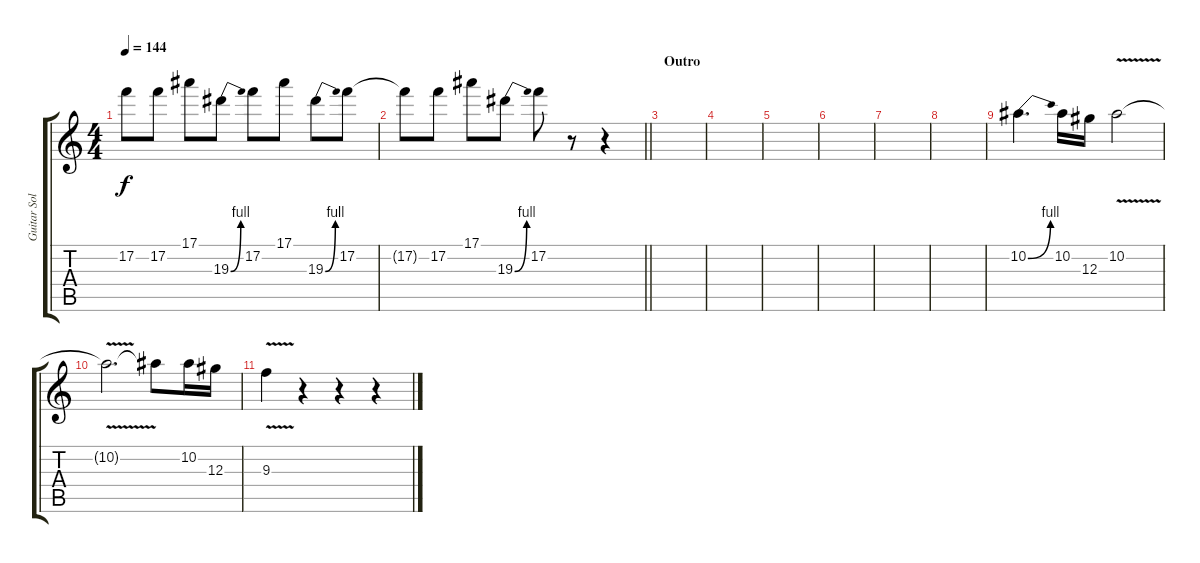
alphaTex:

\track ("Guitar Solo" "Guitar Sol") {instrument distortionguitar}
\staff {score tabs}
\tuning (F4 C4 Ab3 Eb3 Bb2 F2) {hide}
\ts (4 4)
\tempo 144
\clef g2
\ks c
17.2{t}.8{dy f} 17.2.8 17.1.8 19.3{be (bend 0 0 60 4)}.8 17.2.8 17.1.8 19.3{be (bend 0 0 60 4)}.8 17.2.8 |
\barLineRight lightlight
17.2{t}.8 17.2.8 17.1.8 19.3{be (bend 0 0 60 4)}.8 17.2.8 r.8{volume 13} r.4 |
\section ("" "Outro")
|
|
|
|
|
|
10.2{be (bend 0 0 60 4)}.4{d} 10.2.16 12.3.16 10.2{v}.2 |
10.2{t}.2{d} 10.2{t}.8 10.2.16 12.3.16 |
9.3{v}.4 r.4 r.4 r.4
